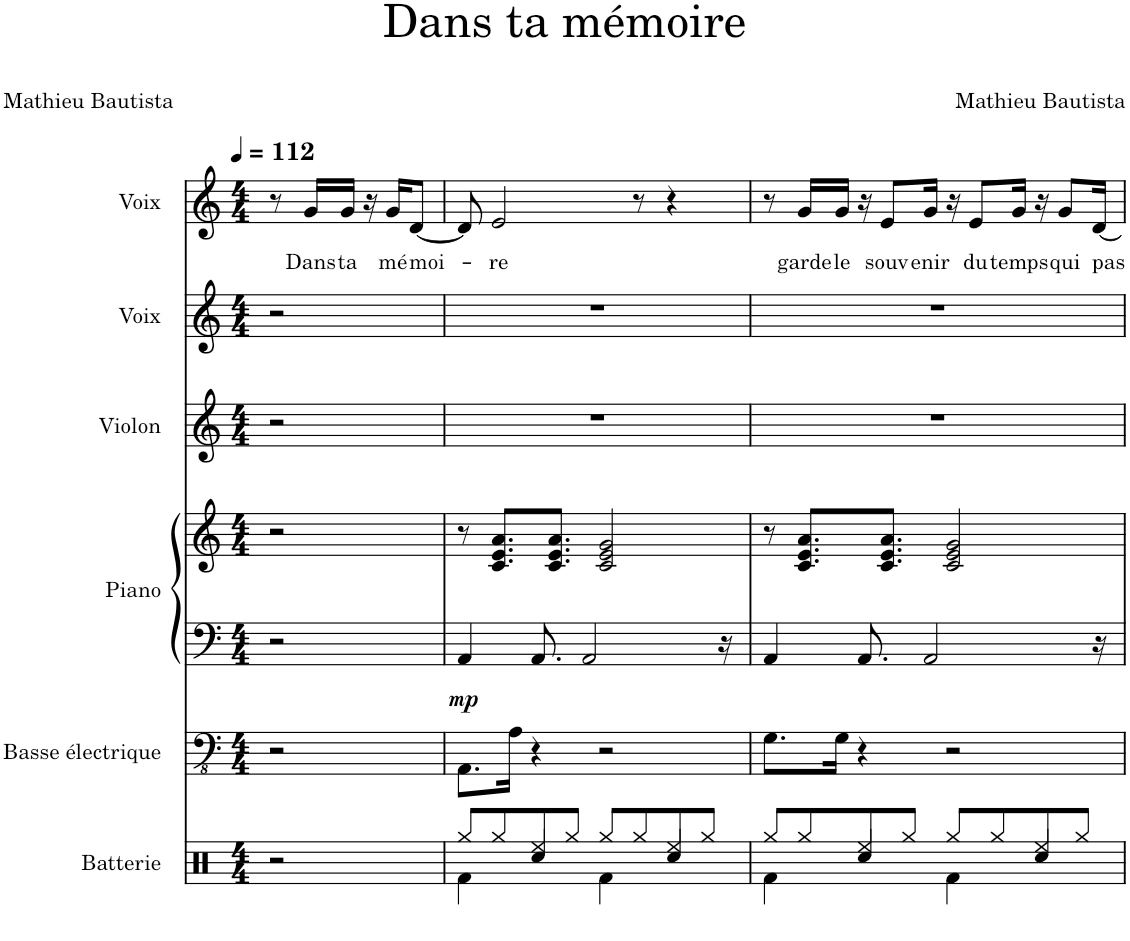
**kern	**kern	**kern	**kern	**dynam	**kern	**kern	**kern	**text
*part6	*part5	*part4	*part4	*part4	*part3	*part2	*part1	*part1
*staff7	*staff6	*staff5	*staff4	*staff4/5	*staff3	*staff2	*staff1	*staff1
*I"Batterie	*I"Basse électrique	*I"Piano	*	*	*I"Violon	*I"Voix	*I"Voix	*
*I'Batt.	*I'B. él.	*I'Pia.	*	*	*I'Vln.	*I'Vx.	*I'Vx.	*
*clefX	*clefFv4	*clefF4	*clefG2	*	*clefG2	*clefG2	*clefG2	*
*	*	*	*	*	*Trd4c7	*	*	*
*k[]	*k[]	*k[]	*k[]	*	*k[]	*k[]	*k[]	*
*M4/4	*M4/4	*M4/4	*M4/4	*	*M4/4	*M4/4	*M4/4	*
*MM112	*MM112	*MM112	*MM112	*	*MM112	*MM112	*MM112	*
=	=	=	=	=	=	=	=	=
2r	2r	2r	2r	.	2r	2r	8r	.
!	!	!	!	!	!	!	!	!LO:LY:b
.	.	.	.	.	.	.	16g/LL	Dans
!	!	!	!	!	!	!	!	!LO:LY:b
.	.	.	.	.	.	.	16g/JJ	ta
.	.	.	.	.	.	.	16r	.
!	!	!	!	!	!	!	!	!LO:LY:b
.	.	.	.	.	.	.	16g/KL	mé-
!	!	!	!	!	!	!	!	!LO:LY:b
.	.	.	.	.	.	.	[8d/J	-moi-
=1	=1	=1	=1	=1	=1	=1	=1	=1
*^	*	*	*	*	*	*	*	*
!	!	!	!	!	!LO:DY:b=2	!	!	!	!
4Rf\	8Rgg/L	8.AAA\L	4AA/	8r	mp	1r	1r	8d/]	.
!	!	!	!	!	!	!	!	!	!LO:LY:b
.	8Rgg/	.	.	8.c/ 8.e/ 8.a/L	.	.	.	2e/	-re
.	.	16AA\Jk	.	.	.	.	.	.	.
4Rcc/	8Ree/	4r	8.AA/	.	.	.	.	.	.
.	.	.	.	8.c/ 8.e/ 8.a/J	.	.	.	.	.
.	8Rgg/J	.	.	.	.	.	.	.	.
.	.	.	2AA/	.	.	.	.	.	.
4Rf\	8Rgg/L	2r	.	2c/ 2e/ 2g/	.	.	.	.	.
.	8Rgg/	.	.	.	.	.	.	8r	.
4Rcc/	8Ree/	.	.	.	.	.	.	4r	.
.	8Rgg/J	.	.	.	.	.	.	.	.
.	.	.	16r	.	.	.	.	.	.
=2	=2	=2	=2	=2	=2	=2	=2	=2	=2
4Rf\	8Rgg/L	8.GG\L	4AA/	8r	.	1r	1r	8r	.
!	!	!	!	!	!	!	!	!	!LO:LY:b
.	8Rgg/	.	.	8.c/ 8.e/ 8.a/L	.	.	.	16g/LL	garde
!	!	!	!	!	!	!	!	!	!LO:LY:b
.	.	16GG\Jk	.	.	.	.	.	16g/JJ	le
4Rcc/	8Ree/	4r	8.AA/	.	.	.	.	16r	.
!	!	!	!	!	!	!	!	!	!LO:LY:b
.	.	.	.	8.c/ 8.e/ 8.a/J	.	.	.	8e/L	souv-
.	8Rgg/J	.	.	.	.	.	.	.	.
!	!	!	!	!	!	!	!	!	!LO:LY:b
.	.	.	2AA/	.	.	.	.	16g/Jk	-enir
4Rf\	8Rgg/L	2r	.	2c/ 2e/ 2g/	.	.	.	16r	.
!	!	!	!	!	!	!	!	!	!LO:LY:b
.	.	.	.	.	.	.	.	8e/L	du
.	8Rgg/	.	.	.	.	.	.	.	.
!	!	!	!	!	!	!	!	!	!LO:LY:b
.	.	.	.	.	.	.	.	16g/Jk	temps
4Rcc/	8Ree/	.	.	.	.	.	.	16r	.
!	!	!	!	!	!	!	!	!	!LO:LY:b
.	.	.	.	.	.	.	.	8g/L	qui
.	8Rgg/J	.	.	.	.	.	.	.	.
!	!	!	!	!	!	!	!	!	!LO:LY:b
.	.	.	16r	.	.	.	.	[16d/Jk	pas-
*v	*v	*	*	*	*	*	*	*	*
=	=	=	=	=	=	=	=	=
*-	*-	*-	*-	*-	*-	*-	*-	*-
